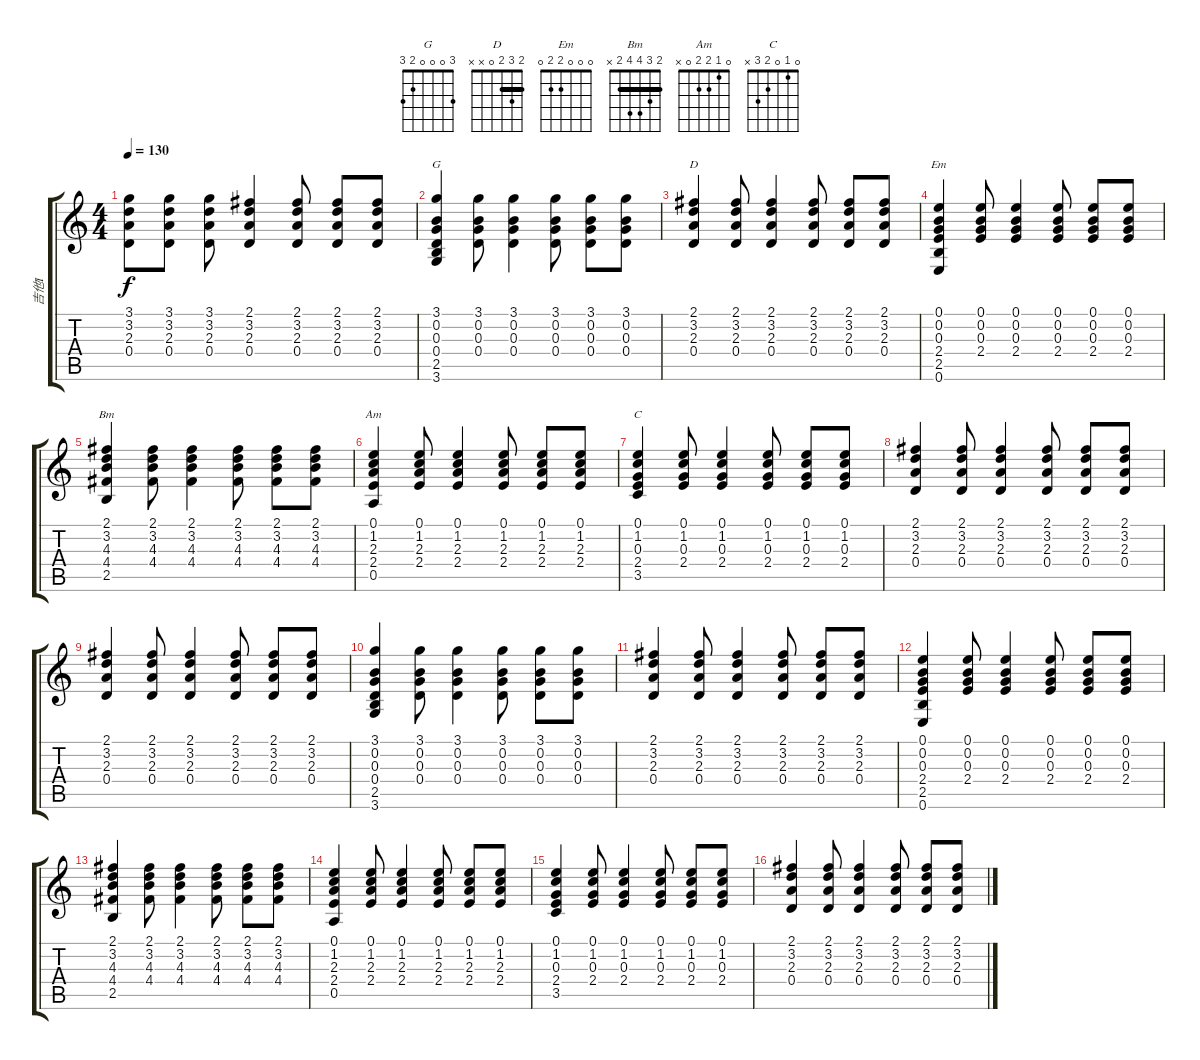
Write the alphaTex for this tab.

\track ("吉他I" "吉他I") {instrument acousticguitarnylon}
\staff {score tabs}
\tuning (E4 B3 G3 D3 A2 E2) {hide}
\chord ("G" 3 0 0 0 2 3)
\chord ("D" 2 3 2 0 x x) {barre 2}
\chord ("Em" 0 0 0 2 2 0)
\chord ("Bm" 2 3 4 4 2 x) {barre 2}
\chord ("Am" 0 1 2 2 0 x)
\chord ("C" 0 1 0 2 3 x)
\ts (4 4)
\tempo 130
\clef g2
\ks c
(3.1 3.2 2.3 0.4).8{dy f} (3.1 3.2 2.3 0.4).8 (3.1 3.2 2.3 0.4).8 (2.1 3.2 2.3 0.4).4 (2.1 3.2 2.3 0.4).8 (2.1 3.2 2.3 0.4).8 (2.1 3.2 2.3 0.4).8 |
(3.1 0.2 0.3 0.4 2.5 3.6).4{ch "G"} (3.1 0.2 0.3 0.4).8 (3.1 0.2 0.3 0.4).4 (3.1 0.2 0.3 0.4).8 (3.1 0.2 0.3 0.4).8 (3.1 0.2 0.3 0.4).8 |
(2.1 3.2 2.3 0.4).4{ch "D"} (2.1 3.2 2.3 0.4).8 (2.1 3.2 2.3 0.4).4 (2.1 3.2 2.3 0.4).8 (2.1 3.2 2.3 0.4).8 (2.1 3.2 2.3 0.4).8 |
(0.1 0.2 0.3 2.4 2.5 0.6).4{ch "Em"} (0.1 0.2 0.3 2.4).8 (0.1 0.2 0.3 2.4).4 (0.1 0.2 0.3 2.4).8 (0.1 0.2 0.3 2.4).8 (0.1 0.2 0.3 2.4).8 |
(2.1 3.2 4.3 4.4 2.5).4{ch "Bm"} (2.1 3.2 4.3 4.4).8 (2.1 3.2 4.3 4.4).4 (2.1 3.2 4.3 4.4).8 (2.1 3.2 4.3 4.4).8 (2.1 3.2 4.3 4.4).8 |
(0.1 1.2 2.3 2.4 0.5).4{ch "Am"} (0.1 1.2 2.3 2.4).8 (0.1 1.2 2.3 2.4).4 (0.1 1.2 2.3 2.4).8 (0.1 1.2 2.3 2.4).8 (0.1 1.2 2.3 2.4).8 |
(0.1 1.2 0.3 2.4 3.5).4{ch "C"} (0.1 1.2 0.3 2.4).8 (0.1 1.2 0.3 2.4).4 (0.1 1.2 0.3 2.4).8 (0.1 1.2 0.3 2.4).8 (0.1 1.2 0.3 2.4).8 |
(2.1 3.2 2.3 0.4).4 (2.1 3.2 2.3 0.4).8 (2.1 3.2 2.3 0.4).4 (2.1 3.2 2.3 0.4).8 (2.1 3.2 2.3 0.4).8 (2.1 3.2 2.3 0.4).8 |
(2.1 3.2 2.3 0.4).4 (2.1 3.2 2.3 0.4).8 (2.1 3.2 2.3 0.4).4 (2.1 3.2 2.3 0.4).8 (2.1 3.2 2.3 0.4).8 (2.1 3.2 2.3 0.4).8 |
(3.1 0.2 0.3 0.4 2.5 3.6).4 (3.1 0.2 0.3 0.4).8 (3.1 0.2 0.3 0.4).4 (3.1 0.2 0.3 0.4).8 (3.1 0.2 0.3 0.4).8 (3.1 0.2 0.3 0.4).8 |
(2.1 3.2 2.3 0.4).4 (2.1 3.2 2.3 0.4).8 (2.1 3.2 2.3 0.4).4 (2.1 3.2 2.3 0.4).8 (2.1 3.2 2.3 0.4).8 (2.1 3.2 2.3 0.4).8 |
(0.1 0.2 0.3 2.4 2.5 0.6).4 (0.1 0.2 0.3 2.4).8 (0.1 0.2 0.3 2.4).4 (0.1 0.2 0.3 2.4).8 (0.1 0.2 0.3 2.4).8 (0.1 0.2 0.3 2.4).8 |
(2.1 3.2 4.3 4.4 2.5).4 (2.1 3.2 4.3 4.4).8 (2.1 3.2 4.3 4.4).4 (2.1 3.2 4.3 4.4).8 (2.1 3.2 4.3 4.4).8 (2.1 3.2 4.3 4.4).8 |
(0.1 1.2 2.3 2.4 0.5).4 (0.1 1.2 2.3 2.4).8 (0.1 1.2 2.3 2.4).4 (0.1 1.2 2.3 2.4).8 (0.1 1.2 2.3 2.4).8 (0.1 1.2 2.3 2.4).8 |
(0.1 1.2 0.3 2.4 3.5).4 (0.1 1.2 0.3 2.4).8 (0.1 1.2 0.3 2.4).4 (0.1 1.2 0.3 2.4).8 (0.1 1.2 0.3 2.4).8 (0.1 1.2 0.3 2.4).8 |
(2.1 3.2 2.3 0.4).4 (2.1 3.2 2.3 0.4).8 (2.1 3.2 2.3 0.4).4 (2.1 3.2 2.3 0.4).8 (2.1 3.2 2.3 0.4).8 (2.1 3.2 2.3 0.4).8
